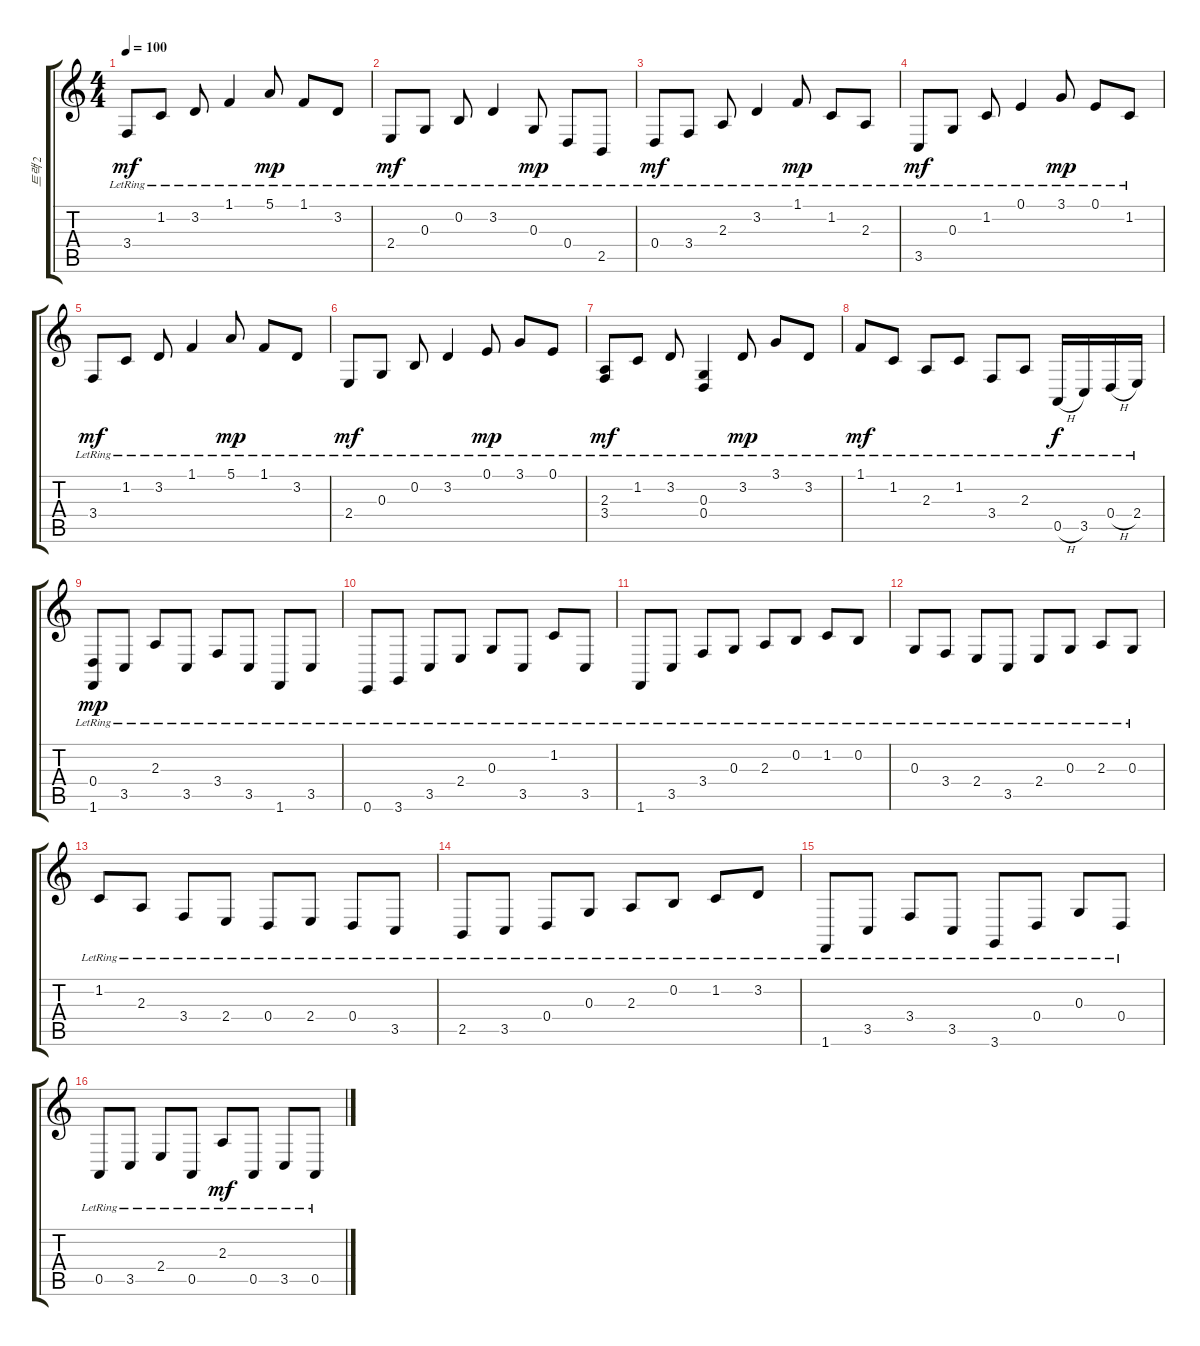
\track ("트랙 2" "트랙 2") {instrument brightacousticpiano}
\staff {score tabs}
\tuning (E4 B3 G3 D3 A2 E2) {hide}
\ts (4 4)
\tempo 100
\clef g2
\ks c
3.4{lr}.8{dy mf} 1.2{lr}.8 3.2{lr}.8 1.1{lr}.4 5.1{lr}.8{dy mp} 1.1{lr}.8 3.2{lr}.8 |
2.4{lr}.8{dy mf} 0.3{lr}.8 0.2{lr}.8 3.2{lr}.4 0.3{lr}.8{dy mp} 0.4{lr}.8 2.5{lr}.8 |
0.4{lr}.8{dy mf} 3.4{lr}.8 2.3{lr}.8 3.2{lr}.4 1.1{lr}.8{dy mp} 1.2{lr}.8 2.3{lr}.8 |
3.5{lr}.8{dy mf} 0.3{lr}.8 1.2{lr}.8 0.1{lr}.4 3.1{lr}.8{dy mp} 0.1{lr}.8 1.2{lr}.8 |
3.4{lr}.8{dy mf} 1.2{lr}.8 3.2{lr}.8 1.1{lr}.4 5.1{lr}.8{dy mp} 1.1{lr}.8 3.2{lr}.8 |
2.4{lr}.8{dy mf} 0.3{lr}.8 0.2{lr}.8 3.2{lr}.4 0.1{lr}.8{dy mp} 3.1{lr}.8 0.1{lr}.8 |
(2.3{lr} 3.4{lr}).8{dy mf} 1.2{lr}.8 3.2{lr}.8 (0.3{lr} 0.4{lr}).4 3.2{lr}.8{dy mp} 3.1{lr}.8 3.2{lr}.8 |
1.1{lr}.8{dy mf} 1.2{lr}.8 2.3{lr}.8 1.2{lr}.8 3.4{lr}.8 2.3{lr}.8 0.5{h lr}.16{dy f} 3.5{lr}.16 0.4{h lr}.16 2.4{lr}.16 |
(0.4{lr} 1.6{lr}).8{dy mp} 3.5{lr}.8 2.3{lr}.8 3.5{lr}.8 3.4{lr}.8 3.5{lr}.8 1.6{lr}.8 3.5{lr}.8 |
0.6{lr}.8 3.6{lr}.8 3.5{lr}.8 2.4{lr}.8 0.3{lr}.8 3.5{lr}.8 1.2{lr}.8 3.5{lr}.8 |
1.6{lr}.8 3.5{lr}.8 3.4{lr}.8 0.3{lr}.8 2.3{lr}.8 0.2{lr}.8 1.2{lr}.8 0.2{lr}.8 |
0.3{lr}.8 3.4{lr}.8 2.4{lr}.8 3.5{lr}.8 2.4{lr}.8 0.3{lr}.8 2.3{lr}.8 0.3{lr}.8 |
1.2{lr}.8 2.3{lr}.8 3.4{lr}.8 2.4{lr}.8 0.4{lr}.8 2.4{lr}.8 0.4{lr}.8 3.5{lr}.8 |
2.5{lr}.8 3.5{lr}.8 0.4{lr}.8 0.3{lr}.8 2.3{lr}.8 0.2{lr}.8 1.2{lr}.8 3.2{lr}.8 |
1.6{lr}.8 3.5{lr}.8 3.4{lr}.8 3.5{lr}.8 3.6{lr}.8 0.4{lr}.8 0.3{lr}.8 0.4{lr}.8 |
0.5{lr}.8 3.5{lr}.8 2.4{lr}.8 0.5{lr}.8 2.3{lr}.8{dy mf} 0.5{lr}.8 3.5{lr}.8 0.5{lr}.8
